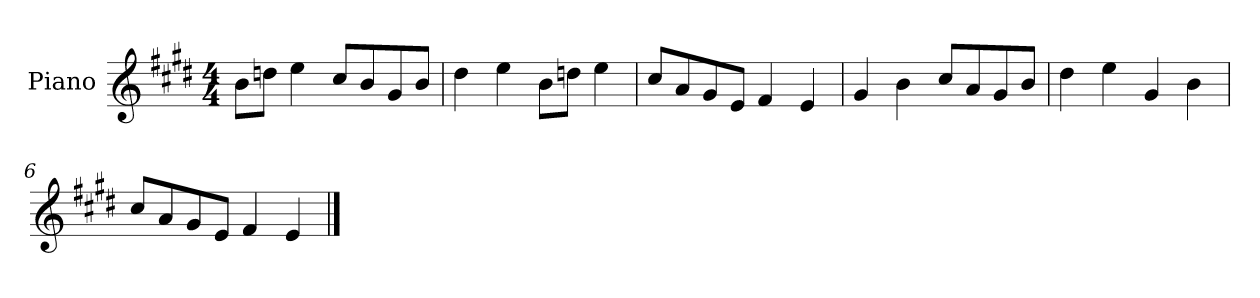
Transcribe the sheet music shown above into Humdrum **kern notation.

**kern
*part1
*staff1
*I"Piano
*I'P-no
*clefG2
*k[f#c#g#d#]
*M4/4
*MM90
=1
8b\L
8ddn\J
4ee\
8cc#/L
8b/
8g#/
8b/J
=2
4dd#\
4ee\
8b\L
8ddn\J
4ee\
=3
8cc#/L
8a/
8g#/
8e/J
4f#/
4e/
=4
4g#/
4b\
8cc#/L
8a/
8g#/
8b/J
=5
4dd#\
4ee\
4g#/
4b\
=6
8cc#/L
8a/
8g#/
8e/J
4f#/
4e/
==
*-
